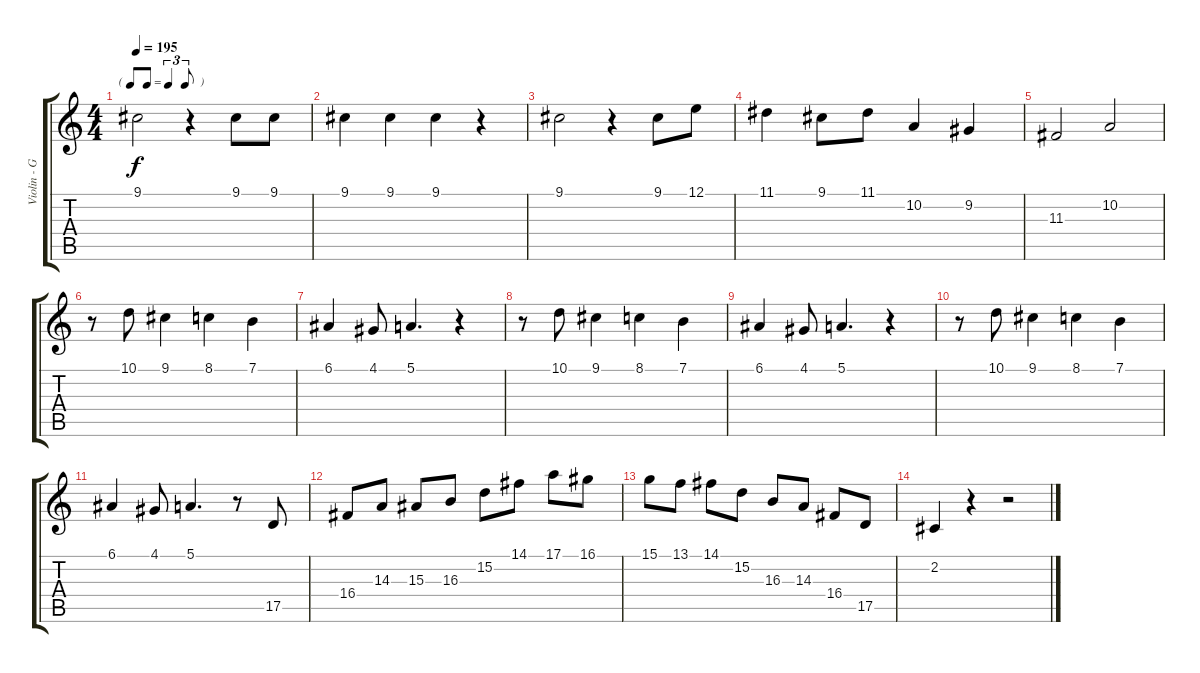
\track ("Violin - Grapelli" "Violin - G") {instrument violin}
\staff {score tabs}
\tuning (E4 B3 G3 D3 A2 E2) {hide}
\ts (4 4)
\tf triplet8th
\tempo 195
\clef g2
\ks c
9.1.2{dy f} r.4 9.1.8 9.1.8 |
9.1.4 9.1.4 9.1.4 r.4 |
9.1.2 r.4 9.1.8 12.1.8 |
11.1.4 9.1.8 11.1.8 10.2.4 9.2.4 |
11.3.2 10.2.2 |
r.8 10.1.8 9.1.4 8.1.4 7.1.4 |
6.1.4 4.1.8 5.1.4{d} r.4 |
r.8 10.1.8 9.1.4 8.1.4 7.1.4 |
6.1.4 4.1.8 5.1.4{d} r.4 |
r.8 10.1.8 9.1.4 8.1.4 7.1.4 |
6.1.4 4.1.8 5.1.4{d} r.8 17.5.8{volume 12 balance 8} |
16.4.8 14.3.8 15.3.8 16.3.8 15.2.8 14.1.8 17.1.8 16.1.8 |
15.1.8 13.1.8 14.1.8 15.2.8 16.3.8 14.3.8 16.4.8 17.5.8 |
2.2.4 r.4 r.2
